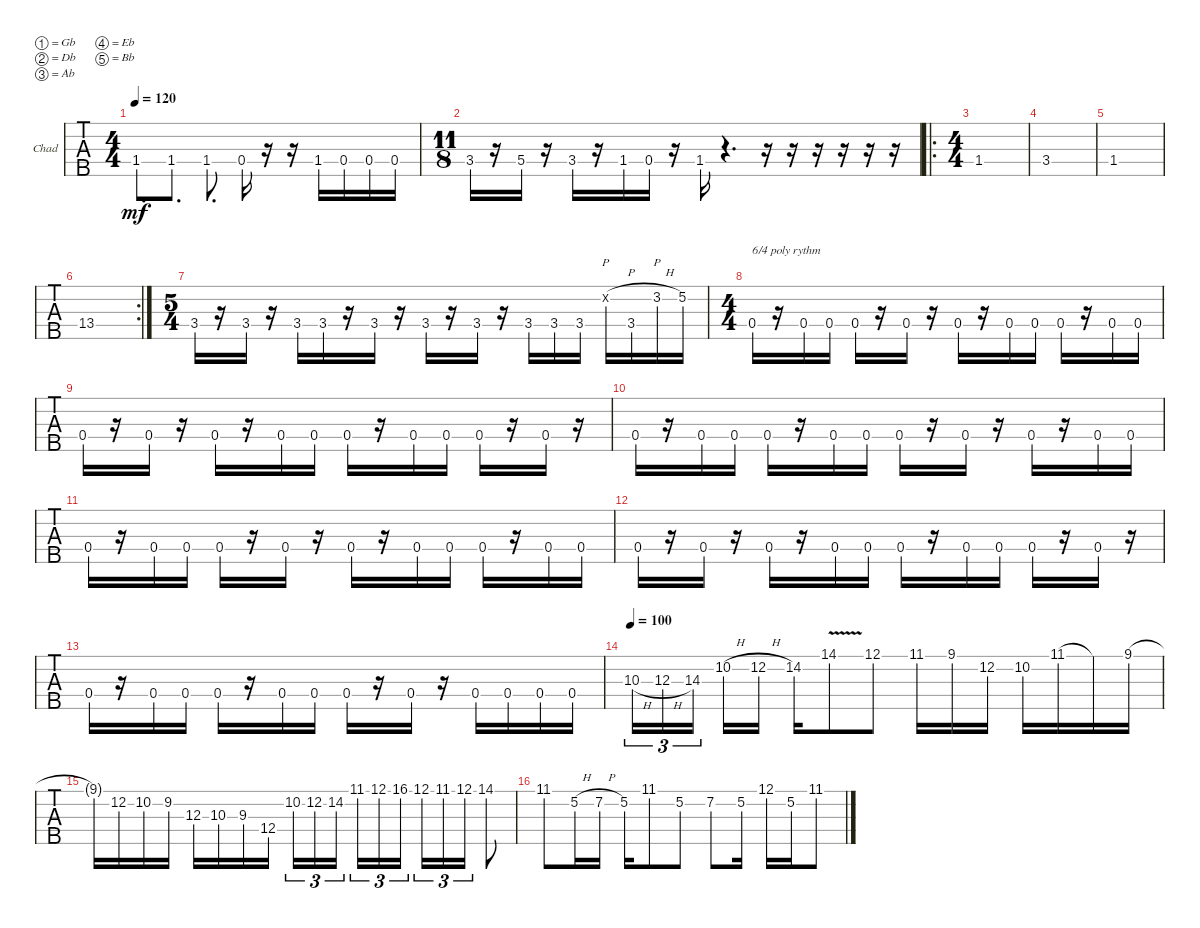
\defaultSystemsLayout 4
\bracketExtendMode groupsimilarinstruments
\firstSystemTrackNameOrientation horizontal
\otherSystemsTrackNameOrientation horizontal
\track ("Chad" "Chad") {solo instrument electricbassfinger}
\staff {tabs}
\tuning (Gb2 Db2 Ab1 Eb1 Bb0)
\ts (4 4)
\tempo 120
\clef f4
\ks c
1.4.8{d dy mf} 1.4.8{d} 1.4.8{d} 0.4.16 r.16 r.16 1.4.16 0.4.16 0.4.16 0.4.16 |
\ts (11 8)
3.4.16 r.16 5.4.16 r.16 3.4.16 r.16 1.4.16 0.4.16 r.16 1.4.16 r.4{d} r.16 r.16 r.16 r.16 r.16 r.16 |
\ro
\ts (4 4)
1.4.1 |
3.4.1 |
1.4.1 |
\rc 2
13.4.1 |
\ts (5 4)
3.4.16 r.16 3.4.16 r.16 3.4.16 3.4.16 r.16 3.4.16 r.16 3.4.16 r.16 3.4.16 r.16 3.4.16 3.4.16 3.4.16 7.2{h x}.16{p} 3.4.16 3.2{h}.16{p} 5.2.16 |
\ts (4 4)
\scale
0.333333 0.4.16{txt "6/4 poly rythm"} r.16 0.4.16 0.4.16 0.4.16 r.16 0.4.16 r.16 0.4.16 r.16 0.4.16 0.4.16 0.4.16 r.16 0.4.16 0.4.16 |
\scale
0.333333 0.4.16 r.16 0.4.16 r.16 0.4.16 r.16 0.4.16 0.4.16 0.4.16 r.16 0.4.16 0.4.16 0.4.16 r.16 0.4.16 r.16 |
\scale
0.333333 0.4.16 r.16 0.4.16 0.4.16 0.4.16 r.16 0.4.16 0.4.16 0.4.16 r.16 0.4.16 r.16 0.4.16 r.16 0.4.16 0.4.16 |
\scale
0.333333 0.4.16 r.16 0.4.16 0.4.16 0.4.16 r.16 0.4.16 r.16 0.4.16 r.16 0.4.16 0.4.16 0.4.16 r.16 0.4.16 0.4.16 |
0.4.16 r.16 0.4.16 r.16 0.4.16 r.16 0.4.16 0.4.16 0.4.16 r.16 0.4.16 0.4.16 0.4.16 r.16 0.4.16 r.16 |
0.4.16 r.16 0.4.16 0.4.16 0.4.16 r.16 0.4.16 0.4.16 0.4.16 r.16 0.4.16 r.16 0.4.16 0.4.16 0.4.16 0.4.16 |
\tempo 100
\scale
0.333333 10.3{h}.16{tu (3 2)} 12.3{h}.16{tu (3 2)} 14.3.16{tu (3 2)} 10.2{h}.16 12.2{h}.16 14.2.16 14.1{v}.8 12.1.8 11.1.16 9.1.16 12.2.16 10.2.16 11.1.16 11.1{t}.16 9.1.16 |
\scale
0.333333 9.1{t}.16 12.2.16 10.2.16 9.2.16 12.3.16 10.3.16 9.3.16 12.4.16 10.2.16{tu (3 2)} 12.2.16{tu (3 2)} 14.2.16{tu (3 2)} 11.1.16{tu (3 2)} 12.1.16{tu (3 2)} 16.1.16{tu (3 2)} 12.1.16{tu (3 2)} 11.1.16{tu (3 2)} 12.1.16{tu (3 2)} 14.1.8 |
\scale
0.333333 11.1.8 5.2{h}.16 7.2{h}.16 5.2.16 11.1.8 5.2.8 7.2.8 5.2.16 12.1.16 5.2.16 11.1.8
